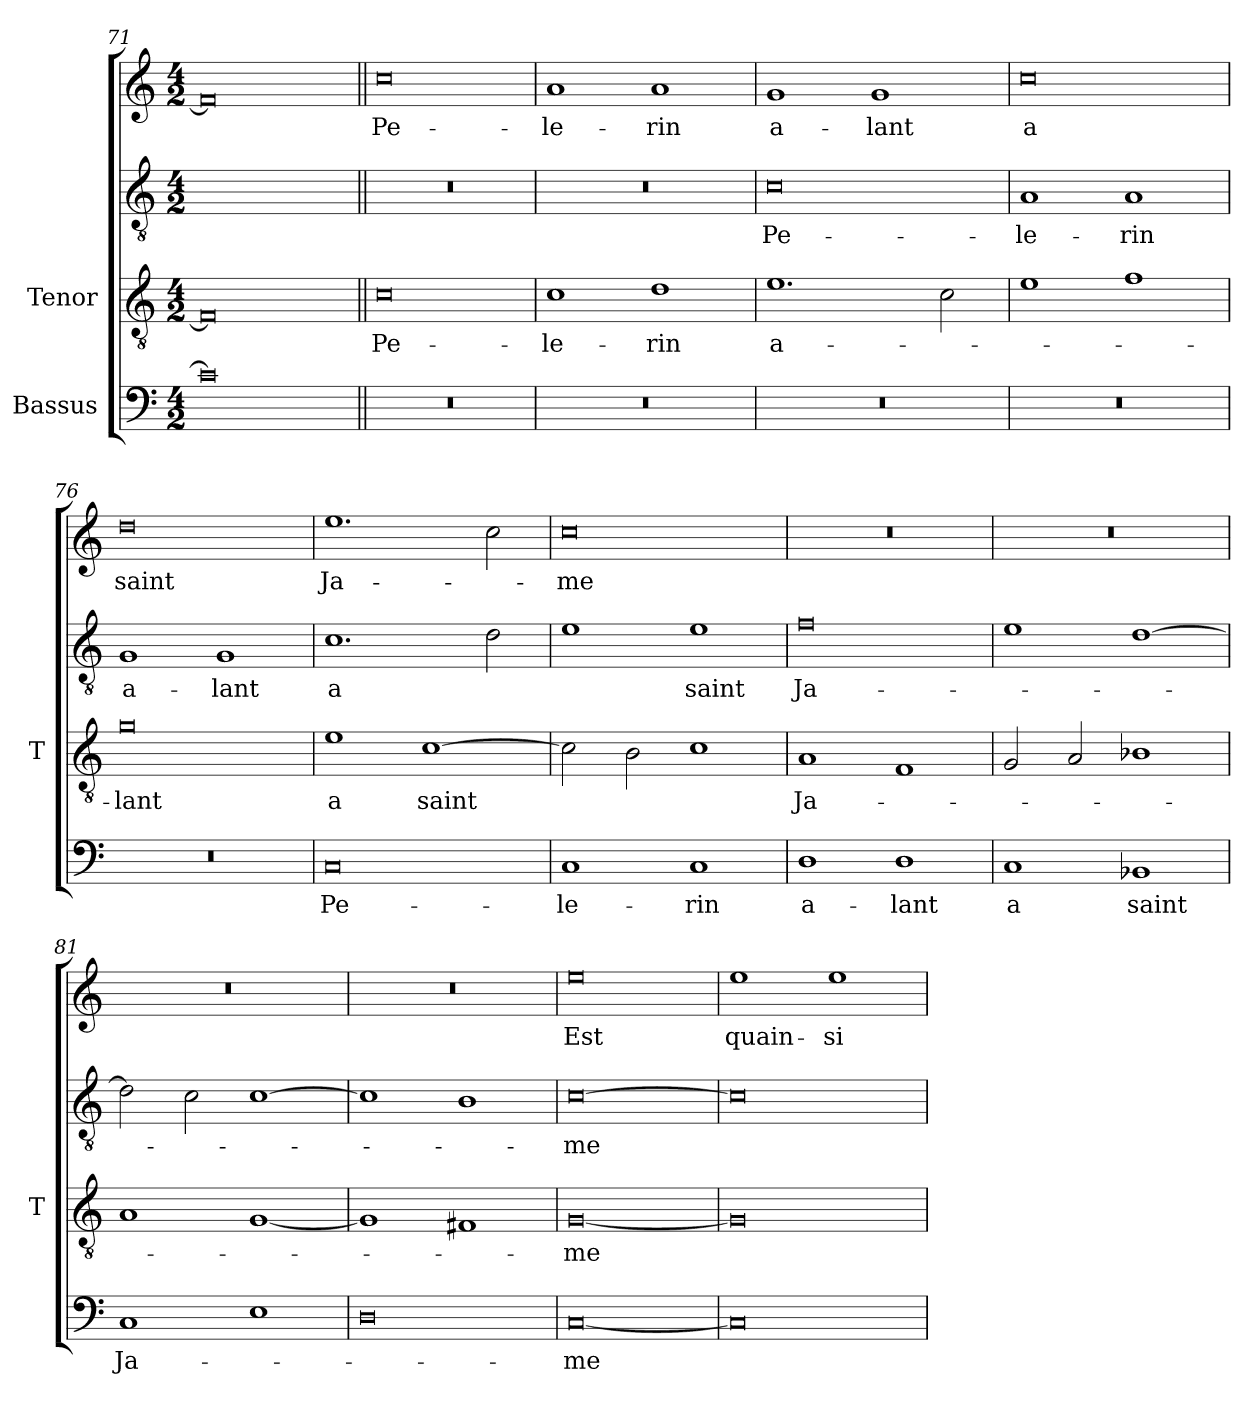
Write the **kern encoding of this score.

**kern	**text	**kern	**text	**kern	**text	**kern	**text
*part4	*part4	*part3	*part3	*part2	*part2	*part1	*part1
*staff4	*staff4	*staff3	*staff3	*staff2	*staff2	*staff1	*staff1
*I"Bassus	*	*I"Tenor	*	*	*	*	*
*	*	*I'T	*	*	*	*	*
*clefF4	*	*clefGv2	*	*clefGv2	*	*clefG2	*
*M4/2	*	*M4/2	*	*M4/2	*	*M4/2	*
=71	=71	=71	=71	=71	=71	=71	=71
0c]	.	0F]	.	0ryy	.	0f]	.
=72||	=72||	=72||	=72||	=72||	=72||	=72||	=72||
0r	.	0c	Pe-	0r	.	0cc	Pe-
=73	=73	=73	=73	=73	=73	=73	=73
0r	.	1c	-le-	0r	.	1a	-le-
.	.	1d	-rin	.	.	1a	-rin
=74	=74	=74	=74	=74	=74	=74	=74
0r	.	1.e	a-	0c	Pe-	1g	a-
.	.	.	.	.	.	1g	-lant
.	.	2c	.	.	.	.	.
=75	=75	=75	=75	=75	=75	=75	=75
0r	.	1e	.	1A	-le-	0cc	-a
.	.	1f	.	1A	-rin	.	.
=76	=76	=76	=76	=76	=76	=76	=76
0r	.	0g	-lant	1G	a-	0dd	-saint
.	.	.	.	1G	-lant	.	.
=77	=77	=77	=77	=77	=77	=77	=77
0C	Pe-	1e	-a	1.c	-a	1.ee	Ja-
.	.	[1c	-saint	.	.	.	.
.	.	.	.	2d	.	2cc	.
=78	=78	=78	=78	=78	=78	=78	=78
1C	-le-	2c]	.	1e	.	0cc	-me
.	.	2B	.	.	.	.	.
1C	-rin	1c	.	1e	-saint	.	.
=79	=79	=79	=79	=79	=79	=79	=79
1D	a-	1A	Ja-	0f	Ja-	0r	.
1D	-lant	1F	.	.	.	.	.
=80	=80	=80	=80	=80	=80	=80	=80
1C	-a	2G	.	1e	.	0r	.
.	.	2A	.	.	.	.	.
1BB-X	-saint	1B-X	.	[1d	.	.	.
=81	=81	=81	=81	=81	=81	=81	=81
1C	Ja-	1A	.	2d]	.	0r	.
.	.	.	.	2c	.	.	.
1E	.	[1G	.	[1c	.	.	.
=82	=82	=82	=82	=82	=82	=82	=82
0D	.	1G]	.	1c]	.	0r	.
.	.	1F#X	.	1B	.	.	.
=83	=83	=83	=83	=83	=83	=83	=83
[0C	-me	[0G	-me	[0c	-me	0ee	-Est
=84	=84	=84	=84	=84	=84	=84	=84
0C]	.	0G]	.	0c]	.	1ee	quain-
.	.	.	.	.	.	1ee	-si
=	=	=	=	=	=	=	=
*-	*-	*-	*-	*-	*-	*-	*-
